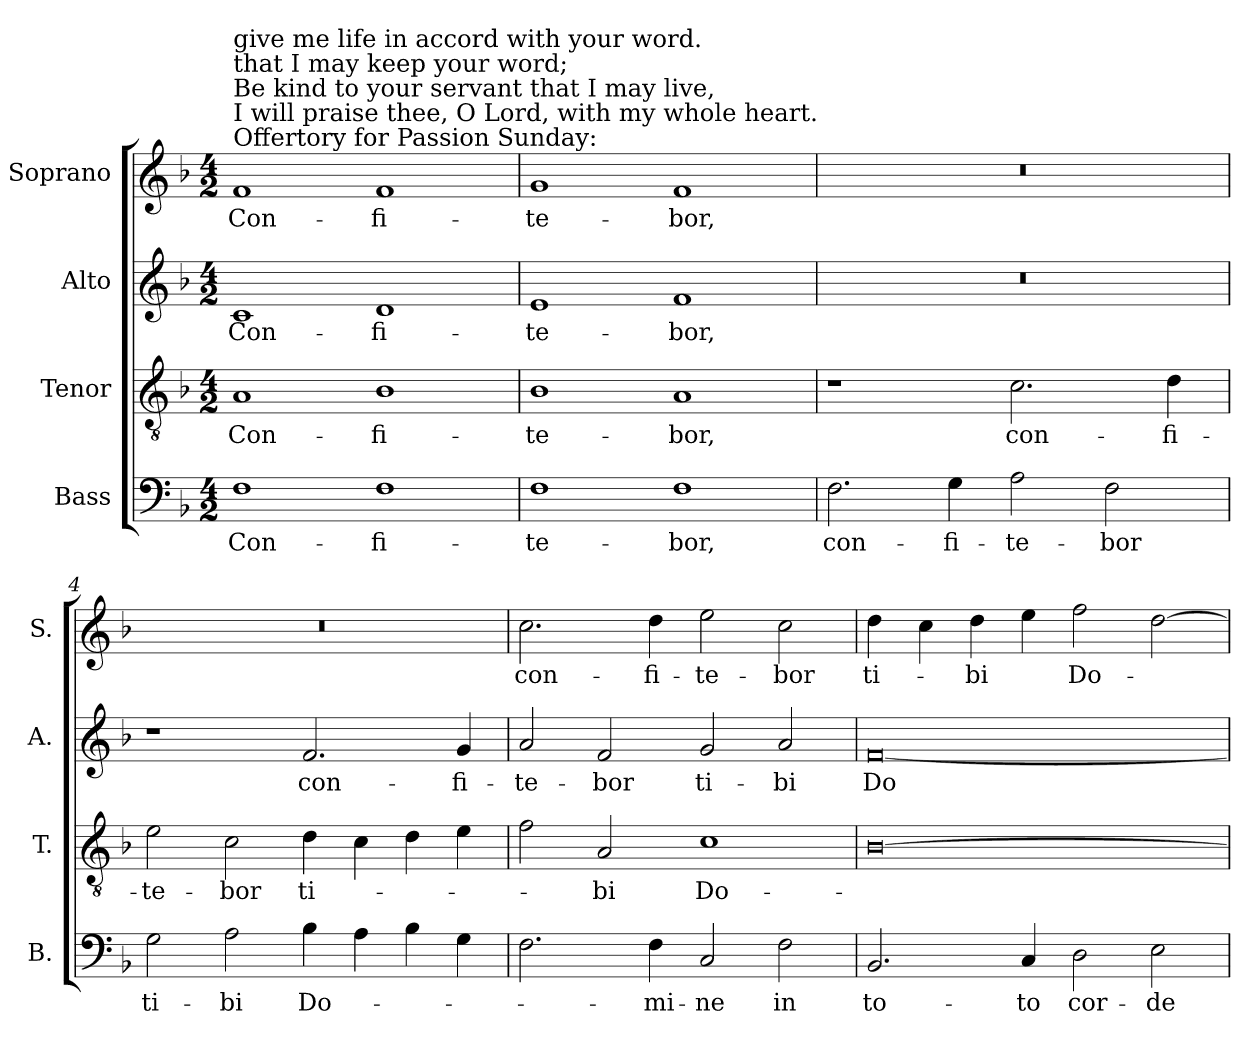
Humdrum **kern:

**kern	**text	**kern	**text	**kern	**text	**kern	**text
*part4	*part4	*part3	*part3	*part2	*part2	*part1	*part1
*staff4	*staff4	*staff3	*staff3	*staff2	*staff2	*staff1	*staff1
*I"Bass	*	*I"Tenor	*	*I"Alto	*	*I"Soprano	*
*I'B.	*	*I'T.	*	*I'A.	*	*I'S.	*
!!LO:PB:g=z
*clefF4	*	*clefGv2	*	*clefG2	*	*clefG2	*
*	*	*ITrd7c12	*	*	*	*	*
*k[b-]	*	*k[b-]	*	*k[b-]	*	*k[b-]	*
*F:	*	*F:	*	*F:	*	*F:	*
*M4/2	*	*M4/2	*	*M4/2	*	*M4/2	*
*MM216	*	*MM216	*	*MM216	*	*MM216	*
=1	=1	=1	=1	=1	=1	=1	=1
!	!LO:LY:b:color=#000000	!	!	!	!	!	!
!	!	!	!LO:LY:b:color=#000000	!	!	!	!
!	!	!	!	!	!LO:LY:b:color=#000000	!	!
!	!	!	!	!	!	!LO:TX:a:t=Offertory for Passion Sunday&colon;	!
!	!	!	!	!	!	!LO:TX:t=I will praise thee, O Lord, with my whole heart.	!
!	!	!	!	!	!	!LO:TX:t=Be kind to your servant that I may live,	!
!	!	!	!	!	!	!LO:TX:t=that I may keep your word;	!
!	!	!	!	!	!	!LO:TX:t=give me life in accord with your word.	!
!	!	!	!	!	!	!	!LO:LY:b:color=#000000
1Fi	Con-	1AAi	Con-	1ci	Con-	1fi	Con-
!	!LO:LY:b:color=#000000	!	!	!	!	!	!
!	!	!	!LO:LY:b:color=#000000	!	!	!	!
!	!	!	!	!	!LO:LY:b:color=#000000	!	!
!	!	!	!	!	!	!	!LO:LY:b:color=#000000
1Fi	-fi-	1BB-i	-fi-	1di	-fi-	1fi	-fi-
=2	=2	=2	=2	=2	=2	=2	=2
!	!LO:LY:b:color=#000000	!	!	!	!	!	!
!	!	!	!LO:LY:b:color=#000000	!	!	!	!
!	!	!	!	!	!LO:LY:b:color=#000000	!	!
!	!	!	!	!	!	!	!LO:LY:b:color=#000000
1Fi	-te-	1BB-i	-te-	1ei	-te-	1gi	-te-
!	!LO:LY:b:color=#000000	!	!	!	!	!	!
!	!	!	!LO:LY:b:color=#000000	!	!	!	!
!	!	!	!	!	!LO:LY:b:color=#000000	!	!
!	!	!	!	!	!	!	!LO:LY:b:color=#000000
1Fi	-bor,	1AAi	-bor,	1fi	-bor,	1fi	-bor,
=3	=3	=3	=3	=3	=3	=3	=3
!	!LO:LY:b:color=#000000	!	!	!LO:N:vis=1	!	!LO:N:vis=1	!
2.Fi\	con-	1r	.	0r	.	0r	.
!	!LO:LY:b:color=#000000	!	!	!	!	!	!
4Gi\	-fi-	.	.	.	.	.	.
!	!LO:LY:b:color=#000000	!	!	!	!	!	!
!	!	!	!LO:LY:b:color=#000000	!	!	!	!
2Ai\	-te-	2.Ci\	con-	.	.	.	.
!	!LO:LY:b:color=#000000	!	!	!	!	!	!
2Fi\	-bor	.	.	.	.	.	.
!	!	!	!LO:LY:b:color=#000000	!	!	!	!
.	.	4Di\	-fi-	.	.	.	.
=4	=4	=4	=4	=4	=4	=4	=4
!	!LO:LY:b:color=#000000	!	!	!	!	!	!
!	!	!	!LO:LY:b:color=#000000	!	!	!LO:N:vis=1	!
2Gi\	ti-	2Ei\	-te-	1r	.	0r	.
!	!LO:LY:b:color=#000000	!	!	!	!	!	!
!	!	!	!LO:LY:b:color=#000000	!	!	!	!
2Ai\	-bi	2Ci\	-bor	.	.	.	.
!	!LO:LY:b:color=#000000	!	!	!	!	!	!
!	!	!	!LO:LY:b:color=#000000	!	!	!	!
!	!	!	!	!	!LO:LY:b:color=#000000	!	!
4B-i\	Do-	4Di\	ti-	2.fi/	con-	.	.
4Ai\	.	4Ci\	.	.	.	.	.
4B-i\	.	4Di\	.	.	.	.	.
!	!	!	!	!	!LO:LY:b:color=#000000	!	!
4Gi\	.	4Ei\	.	4gi/	-fi-	.	.
=5	=5	=5	=5	=5	=5	=5	=5
!	!	!	!	!	!LO:LY:b:color=#000000	!	!
!	!	!	!	!	!	!	!LO:LY:b:color=#000000
2.Fi\	.	2Fi\	.	2ai/	-te-	2.cci\	con-
!	!	!	!LO:LY:b:color=#000000	!	!	!	!
!	!	!	!	!	!LO:LY:b:color=#000000	!	!
.	.	2AAi/	-bi	2fi/	-bor	.	.
!	!LO:LY:b:color=#000000	!	!	!	!	!	!
!	!	!	!	!	!	!	!LO:LY:b:color=#000000
4Fi\	-mi-	.	.	.	.	4ddi\	-fi-
!	!LO:LY:b:color=#000000	!	!	!	!	!	!
!	!	!	!LO:LY:b:color=#000000	!	!	!	!
!	!	!	!	!	!LO:LY:b:color=#000000	!	!
!	!	!	!	!	!	!	!LO:LY:b:color=#000000
2Ci/	-ne	1Ci	Do-	2gi/	ti-	2eei\	-te-
!	!LO:LY:b:color=#000000	!	!	!	!	!	!
!	!	!	!	!	!LO:LY:b:color=#000000	!	!
!	!	!	!	!	!	!	!LO:LY:b:color=#000000
2Fi\	in	.	.	2ai/	-bi	2cci\	-bor
=6	=6	=6	=6	=6	=6	=6	=6
!	!LO:LY:b:color=#000000	!	!	!	!	!	!
!	!	!	!	!	!LO:LY:b:color=#000000	!	!
!	!	!	!	!	!	!	!LO:LY:b:color=#000000
2.BB-i/	to-	[0BB-i	.	[0fi	Do-	4ddi\	ti-
.	.	.	.	.	.	4cci\	.
!	!	!	!	!	!	!	!LO:LY:b:color=#000000
.	.	.	.	.	.	4ddi\	-bi
!	!LO:LY:b:color=#000000	!	!	!	!	!	!
4Ci/	-to	.	.	.	.	4eei\	.
!	!LO:LY:b:color=#000000	!	!	!	!	!	!
!	!	!	!	!	!	!	!LO:LY:b:color=#000000
2Di\	cor-	.	.	.	.	2ffi\	Do-
!	!LO:LY:b:color=#000000	!	!	!	!	!	!
2Ei\	-de	.	.	.	.	[2ddi\	.
=	=	=	=	=	=	=	=
*-	*-	*-	*-	*-	*-	*-	*-
